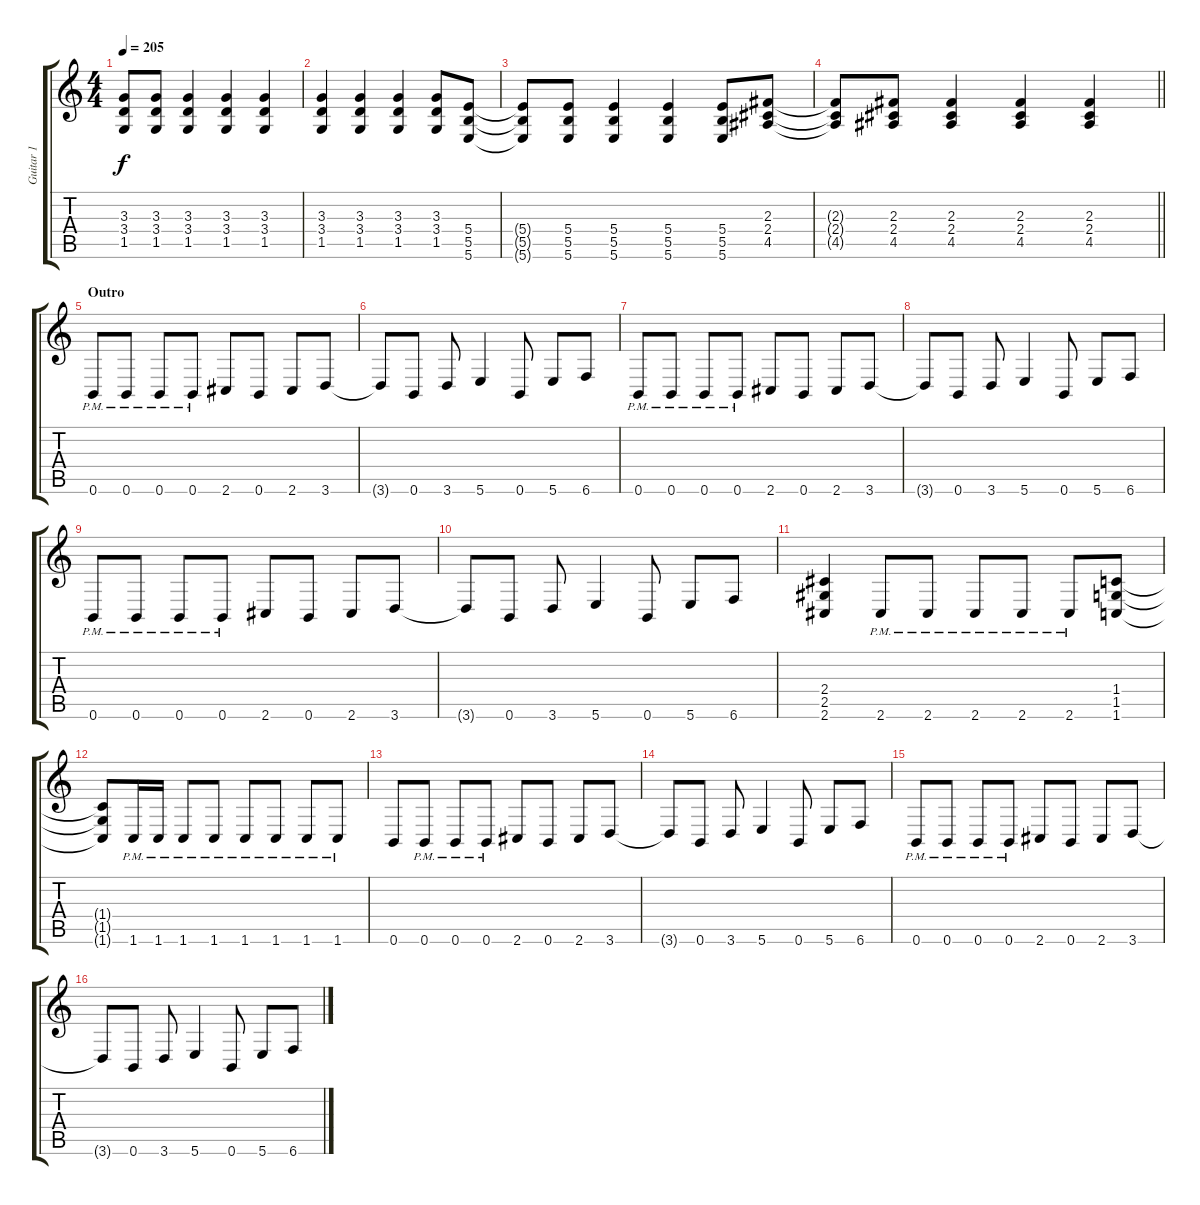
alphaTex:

\track ("Guitar 1" "Guitar 1") {instrument distortionguitar}
\staff {score tabs}
\tuning (Db4 Ab3 E3 B2 Gb2 B1) {hide}
\ts (4 4)
\tempo 205
\clef g2
\ks c
(3.3{t} 3.4{t} 1.5{t}).8{dy f} (3.3 3.4 1.5).8 (3.3 3.4 1.5).4 (3.3 3.4 1.5).4 (3.3 3.4 1.5).4 |
(3.3 3.4 1.5).4 (3.3 3.4 1.5).4 (3.3 3.4 1.5).4 (3.3 3.4 1.5).8 (5.4 5.5 5.6).8 |
(5.4{t} 5.5{t} 5.6{t}).8 (5.4 5.5 5.6).8 (5.4 5.5 5.6).4 (5.4 5.5 5.6).4 (5.4 5.5 5.6).8 (2.3 2.4 4.5).8 |
\barLineRight lightlight
(2.3{t} 2.4{t} 4.5{t}).8 (2.3 2.4 4.5).8 (2.3 2.4 4.5).4 (2.3 2.4 4.5).4 (2.3 2.4 4.5).4 |
\section ("" "Outro")
0.6{pm}.8 0.6{pm}.8 0.6{pm}.8 0.6{pm}.8 2.6.8 0.6.8 2.6.8 3.6.8 |
3.6{t}.8 0.6.8 3.6.8 5.6.4 0.6.8 5.6.8 6.6.8 |
0.6{pm}.8 0.6{pm}.8 0.6{pm}.8 0.6{pm}.8 2.6.8 0.6.8 2.6.8 3.6.8 |
3.6{t}.8 0.6.8 3.6.8 5.6.4 0.6.8 5.6.8 6.6.8 |
0.6{pm}.8 0.6{pm}.8 0.6{pm}.8 0.6{pm}.8 2.6.8 0.6.8 2.6.8 3.6.8 |
3.6{t}.8 0.6.8 3.6.8 5.6.4 0.6.8 5.6.8 6.6.8 |
(2.4 2.5 2.6).4 2.6{pm}.8 2.6{pm}.8 2.6{pm}.8 2.6{pm}.8 2.6{pm}.8 (1.4 1.5 1.6).8 |
(1.4{t} 1.5{t} 1.6{t}).8 1.6{pm}.16 1.6{pm}.16 1.6{pm}.8 1.6{pm}.8 1.6{pm}.8 1.6{pm}.8 1.6{pm}.8 1.6{pm}.8 |
0.6.8 0.6{pm}.8 0.6{pm}.8 0.6{pm}.8 2.6.8 0.6.8 2.6.8 3.6.8 |
3.6{t}.8 0.6.8 3.6.8 5.6.4 0.6.8 5.6.8 6.6.8 |
0.6{pm}.8 0.6{pm}.8 0.6{pm}.8 0.6{pm}.8 2.6.8 0.6.8 2.6.8 3.6.8 |
3.6{t}.8 0.6.8 3.6.8 5.6.4 0.6.8 5.6.8 6.6.8
